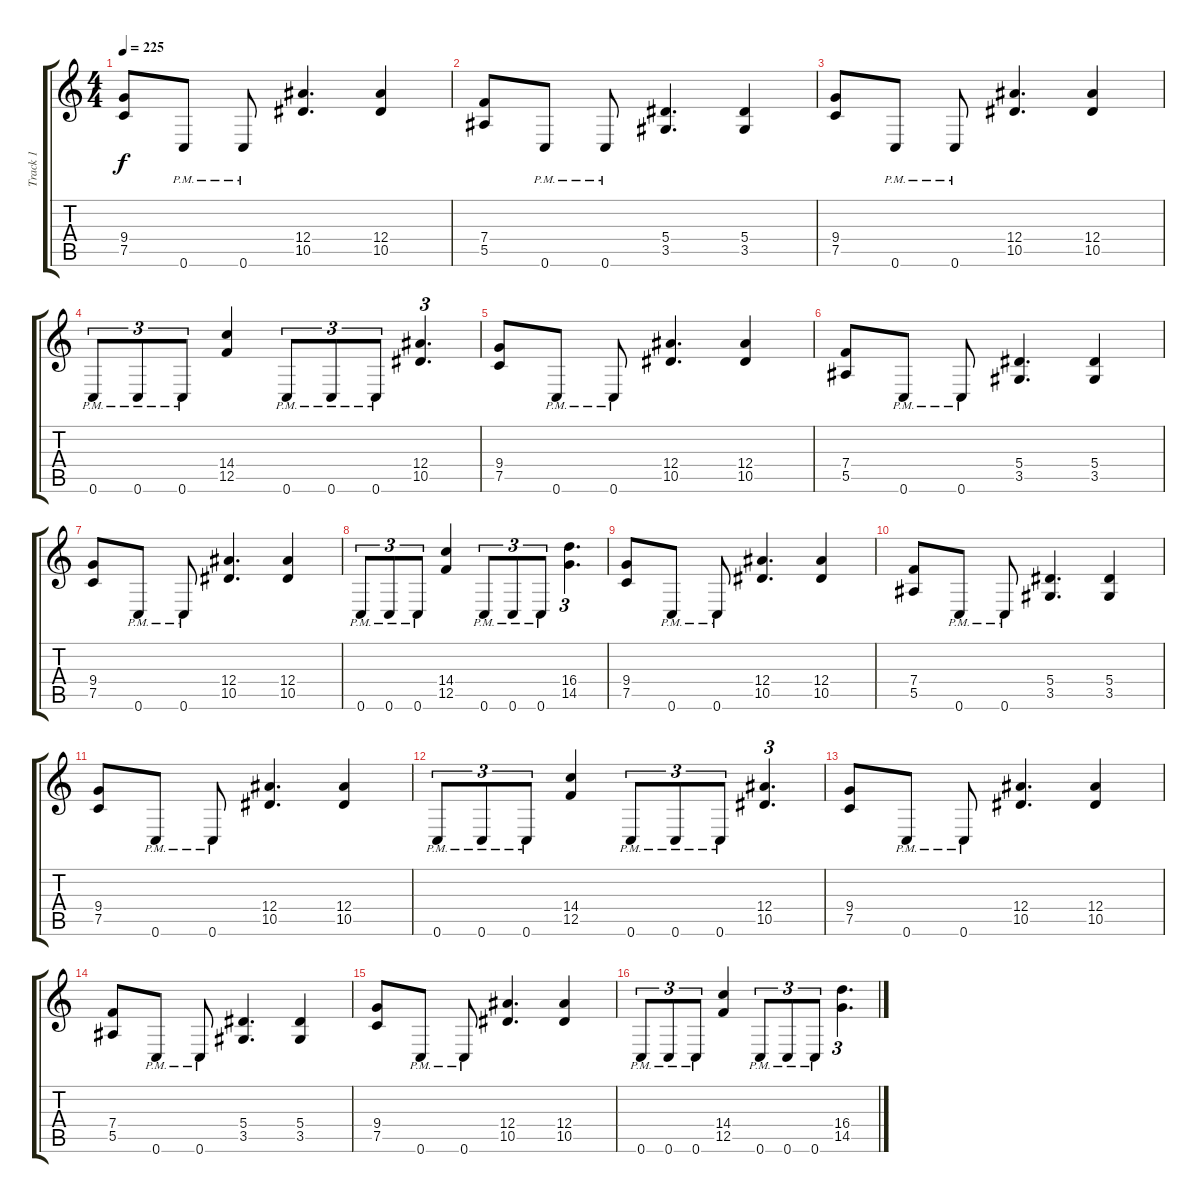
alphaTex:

\track ("Track 1" "Track 1") {instrument distortionguitar}
\staff {score tabs}
\tuning (C4 G3 Eb3 Bb2 F2 C2) {hide}
\ts (4 4)
\tempo 225
\clef g2
\ks c
(9.4 7.5).8{dy f} 0.6{pm}.8 0.6{pm}.8 (12.4 10.5).4{d} (12.4 10.5).4 |
(7.4 5.5).8 0.6{pm}.8 0.6{pm}.8 (5.4 3.5).4{d} (5.4 3.5).4 |
(9.4 7.5).8 0.6{pm}.8 0.6{pm}.8 (12.4 10.5).4{d} (12.4 10.5).4 |
0.6{pm}.8{tu (3 2)} 0.6{pm}.8{tu (3 2)} 0.6{pm}.8{tu (3 2)} (14.4 12.5).4 0.6{pm}.8{tu (3 2)} 0.6{pm}.8{tu (3 2)} 0.6{pm}.8{tu (3 2)} (12.4 10.5).4{d tu (3 2)} |
(9.4 7.5).8 0.6{pm}.8 0.6{pm}.8 (12.4 10.5).4{d} (12.4 10.5).4 |
(7.4 5.5).8 0.6{pm}.8 0.6{pm}.8 (5.4 3.5).4{d} (5.4 3.5).4 |
(9.4 7.5).8 0.6{pm}.8 0.6{pm}.8 (12.4 10.5).4{d} (12.4 10.5).4 |
0.6{pm}.8{tu (3 2)} 0.6{pm}.8{tu (3 2)} 0.6{pm}.8{tu (3 2)} (14.4 12.5).4 0.6{pm}.8{tu (3 2)} 0.6{pm}.8{tu (3 2)} 0.6{pm}.8{tu (3 2)} (16.4 14.5).4{d tu (3 2)} |
(9.4 7.5).8 0.6{pm}.8 0.6{pm}.8 (12.4 10.5).4{d} (12.4 10.5).4 |
(7.4 5.5).8 0.6{pm}.8 0.6{pm}.8 (5.4 3.5).4{d} (5.4 3.5).4 |
(9.4 7.5).8 0.6{pm}.8 0.6{pm}.8 (12.4 10.5).4{d} (12.4 10.5).4 |
0.6{pm}.8{tu (3 2)} 0.6{pm}.8{tu (3 2)} 0.6{pm}.8{tu (3 2)} (14.4 12.5).4 0.6{pm}.8{tu (3 2)} 0.6{pm}.8{tu (3 2)} 0.6{pm}.8{tu (3 2)} (12.4 10.5).4{d tu (3 2)} |
(9.4 7.5).8 0.6{pm}.8 0.6{pm}.8 (12.4 10.5).4{d} (12.4 10.5).4 |
(7.4 5.5).8 0.6{pm}.8 0.6{pm}.8 (5.4 3.5).4{d} (5.4 3.5).4 |
(9.4 7.5).8 0.6{pm}.8 0.6{pm}.8 (12.4 10.5).4{d} (12.4 10.5).4 |
0.6{pm}.8{tu (3 2)} 0.6{pm}.8{tu (3 2)} 0.6{pm}.8{tu (3 2)} (14.4 12.5).4 0.6{pm}.8{tu (3 2)} 0.6{pm}.8{tu (3 2)} 0.6{pm}.8{tu (3 2)} (16.4 14.5).4{d tu (3 2)}
